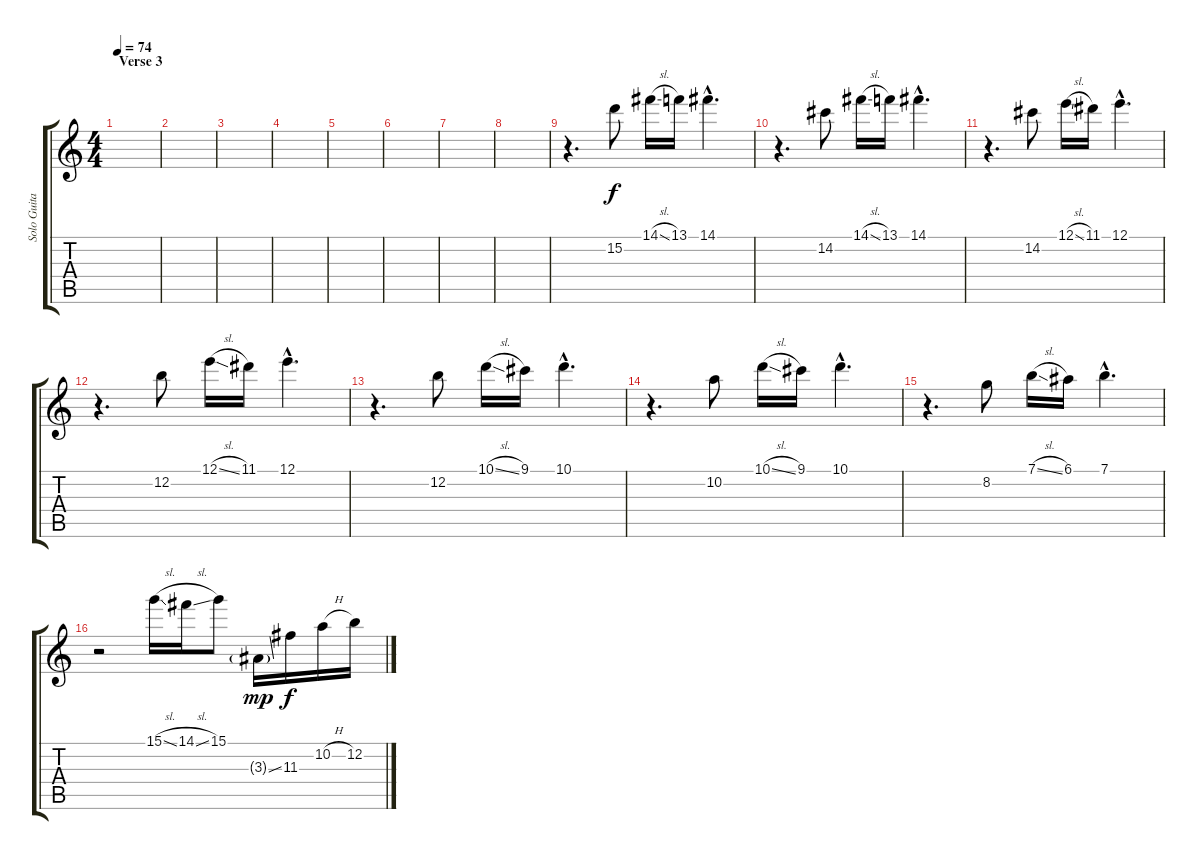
\track ("Solo Guitar #1" "Solo Guita") {instrument distortionguitar}
\staff {score tabs}
\tuning (E4 B3 G3 D3 A2 E2) {hide}
\ts (4 4)
\section ("" "Verse 3")
\tempo 74
\clef g2
\ks c
|
|
|
|
|
|
|
|
r.4{d volume 12} 15.2.8 14.1{sl}.16 13.1.16 14.1{hac}.4{d} |
r.4{d} 14.2.8 14.1{sl}.16 13.1.16 14.1{hac}.4{d} |
r.4{d} 14.2.8 12.1{sl}.16 11.1.16 12.1{hac}.4{d} |
r.4{d} 12.2.8 12.1{sl}.16 11.1.16 12.1{hac}.4{d} |
r.4{d} 12.2.8 10.1{sl}.16 9.1.16 10.1{hac}.4{d} |
r.4{d} 10.2.8 10.1{sl}.16 9.1.16 10.1{hac}.4{d} |
r.4{d} 8.2.8 7.1{sl}.16 6.1.16 7.1{hac}.4{d} |
r.2 15.1{sl}.16 14.1{sl}.16 15.1.8 3.3{ss g}.16{dy mp volume 16 balance 8} 11.3.16{dy f} 10.2{h}.16 12.2.16
